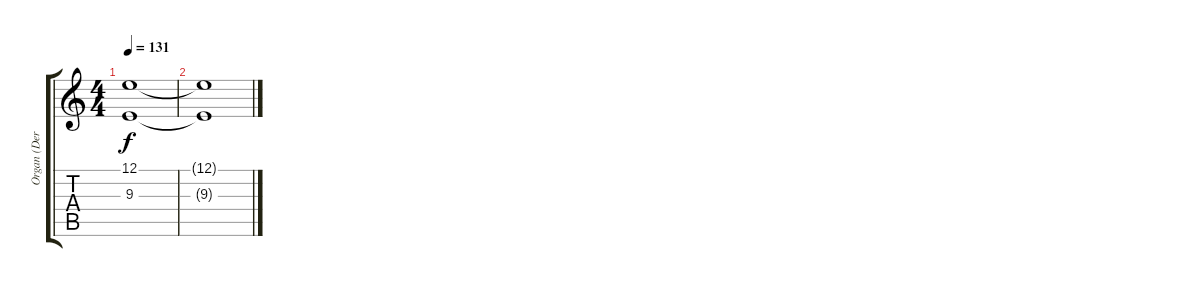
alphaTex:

\track ("Organ (Deron Johnson)" "Organ (Der") {instrument churchorgan}
\staff {score tabs}
\tuning (E4 B3 G3 D3 A2 E2) {hide}
\ts (4 4)
\tempo 131
\clef g2
\ks c
(12.1{t} 9.3{t}).1{dy f} |
(12.1{t} 9.3{t}).1
